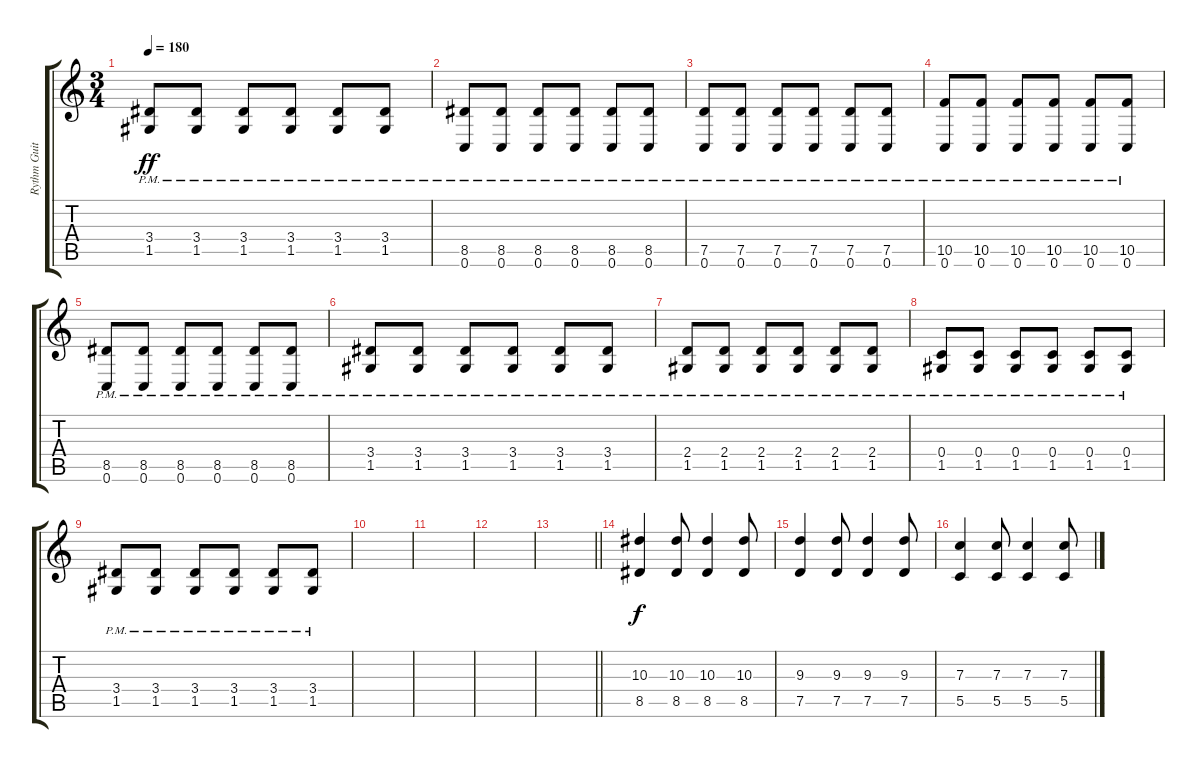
\track ("Rythm Guitar" "Rythm Guit") {instrument distortionguitar}
\staff {score tabs}
\tuning (D4 A3 F3 C3 G2 C2) {hide}
\ts (3 4)
\tempo 180
\clef g2
\ks c
(3.4{pm} 1.5{pm}).8{dy ff} (3.4{pm} 1.5{pm}).8 (3.4{pm} 1.5{pm}).8 (3.4{pm} 1.5{pm}).8 (3.4{pm} 1.5{pm}).8 (3.4{pm} 1.5{pm}).8 |
(8.5{pm} 0.6{pm}).8{instrument electricguitarjazz} (8.5{pm} 0.6{pm}).8 (8.5{pm} 0.6{pm}).8 (8.5{pm} 0.6{pm}).8 (8.5{pm} 0.6{pm}).8 (8.5{pm} 0.6{pm}).8 |
(7.5{pm} 0.6{pm}).8 (7.5{pm} 0.6{pm}).8 (7.5{pm} 0.6{pm}).8 (7.5{pm} 0.6{pm}).8 (7.5{pm} 0.6{pm}).8 (7.5{pm} 0.6{pm}).8 |
(10.5{pm} 0.6{pm}).8 (10.5{pm} 0.6{pm}).8 (10.5{pm} 0.6{pm}).8 (10.5{pm} 0.6{pm}).8 (10.5{pm} 0.6{pm}).8 (10.5{pm} 0.6{pm}).8 |
(8.5{pm} 0.6{pm}).8 (8.5{pm} 0.6{pm}).8 (8.5{pm} 0.6{pm}).8 (8.5{pm} 0.6{pm}).8 (8.5{pm} 0.6{pm}).8 (8.5{pm} 0.6{pm}).8 |
(3.4{pm} 1.5{pm}).8 (3.4{pm} 1.5{pm}).8 (3.4{pm} 1.5{pm}).8 (3.4{pm} 1.5{pm}).8 (3.4{pm} 1.5{pm}).8 (3.4{pm} 1.5{pm}).8 |
(2.4{pm} 1.5{pm}).8 (2.4{pm} 1.5{pm}).8 (2.4{pm} 1.5{pm}).8 (2.4{pm} 1.5{pm}).8 (2.4{pm} 1.5{pm}).8 (2.4{pm} 1.5{pm}).8 |
(0.4{pm} 1.5{pm}).8 (0.4{pm} 1.5{pm}).8 (0.4{pm} 1.5{pm}).8 (0.4{pm} 1.5{pm}).8 (0.4{pm} 1.5{pm}).8 (0.4{pm} 1.5{pm}).8 |
(3.4{pm} 1.5{pm}).8 (3.4{pm} 1.5{pm}).8 (3.4{pm} 1.5{pm}).8 (3.4{pm} 1.5{pm}).8 (3.4{pm} 1.5{pm}).8 (3.4{pm} 1.5{pm}).8 |
|
|
|
\barLineRight lightlight
|
(10.3 8.5).4{dy f volume 13 instrument distortionguitar} (10.3 8.5).8 (10.3 8.5).4 (10.3 8.5).8 |
(9.3 7.5).4 (9.3 7.5).8 (9.3 7.5).4 (9.3 7.5).8 |
(7.3 5.5).4 (7.3 5.5).8 (7.3 5.5).4 (7.3 5.5).8
